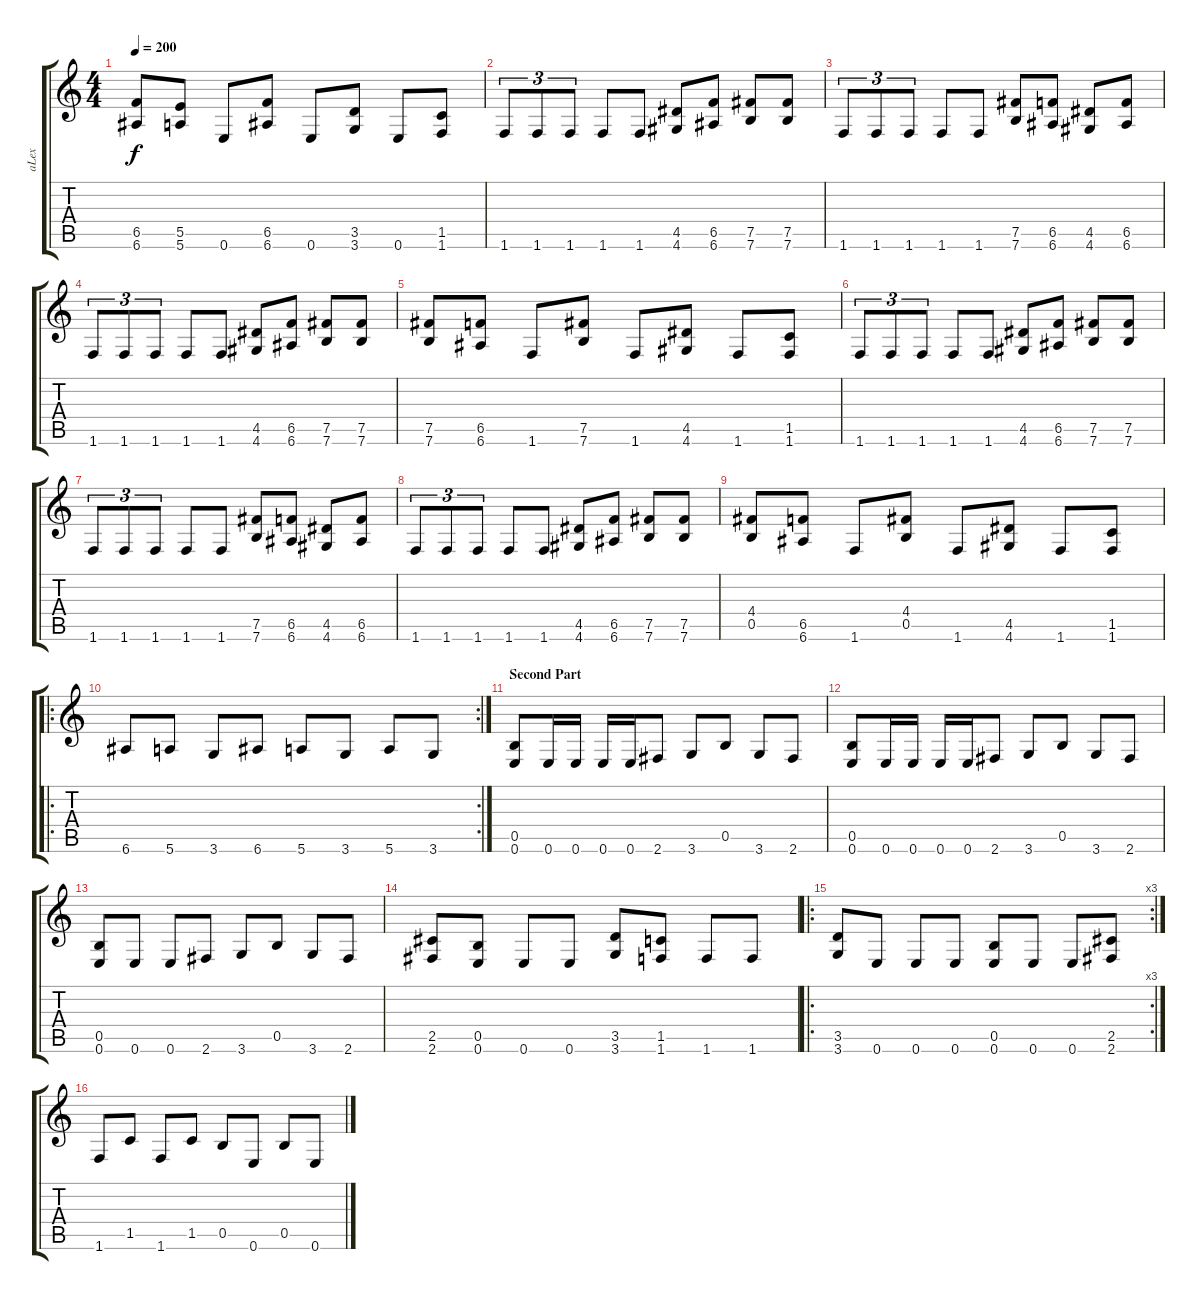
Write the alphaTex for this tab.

\track ("aLex" "aLex") {instrument distortionguitar}
\staff {score tabs}
\tuning (E4 B3 G3 D3 B2 E2) {hide}
\ts (4 4)
\tempo 200
\clef g2
\ks c
(6.5 6.6).8{dy f} (5.5 5.6).8 0.6.8 (6.5 6.6).8 0.6.8 (3.5 3.6).8 0.6.8 (1.5 1.6).8 |
1.6.8{tu (3 2)} 1.6.8{tu (3 2)} 1.6.8{tu (3 2)} 1.6.8 1.6.8 (4.5 4.6).8 (6.5 6.6).8 (7.5 7.6).8 (7.5 7.6).8 |
1.6.8{tu (3 2)} 1.6.8{tu (3 2)} 1.6.8{tu (3 2)} 1.6.8 1.6.8 (7.5 7.6).8 (6.5 6.6).8 (4.5 4.6).8 (6.5 6.6).8 |
1.6.8{tu (3 2)} 1.6.8{tu (3 2)} 1.6.8{tu (3 2)} 1.6.8 1.6.8 (4.5 4.6).8 (6.5 6.6).8 (7.5 7.6).8 (7.5 7.6).8 |
(7.5 7.6).8 (6.5 6.6).8 1.6.8 (7.5 7.6).8 1.6.8 (4.5 4.6).8 1.6.8 (1.5 1.6).8 |
1.6.8{tu (3 2)} 1.6.8{tu (3 2)} 1.6.8{tu (3 2)} 1.6.8 1.6.8 (4.5 4.6).8 (6.5 6.6).8 (7.5 7.6).8 (7.5 7.6).8 |
1.6.8{tu (3 2)} 1.6.8{tu (3 2)} 1.6.8{tu (3 2)} 1.6.8 1.6.8 (7.5 7.6).8 (6.5 6.6).8 (4.5 4.6).8 (6.5 6.6).8 |
1.6.8{tu (3 2)} 1.6.8{tu (3 2)} 1.6.8{tu (3 2)} 1.6.8 1.6.8 (4.5 4.6).8 (6.5 6.6).8 (7.5 7.6).8 (7.5 7.6).8 |
(4.4 0.5).8 (6.5 6.6).8 1.6.8 (4.4 0.5).8 1.6.8 (4.5 4.6).8 1.6.8 (1.5 1.6).8 |
\ro
\rc 2
6.6.8 5.6.8 3.6.8 6.6.8 5.6.8 3.6.8 5.6.8 3.6.8 |
\section ("" "Second Part")
(0.5 0.6).8 0.6.16 0.6.16 0.6.16 0.6.16 2.6.8 3.6.8 0.5.8 3.6.8 2.6.8 |
(0.5 0.6).8 0.6.16 0.6.16 0.6.16 0.6.16 2.6.8 3.6.8 0.5.8 3.6.8 2.6.8 |
(0.5 0.6).8 0.6.8 0.6.8 2.6.8 3.6.8 0.5.8 3.6.8 2.6.8 |
(2.5 2.6).8 (0.5 0.6).8 0.6.8 0.6.8 (3.5 3.6).8 (1.5 1.6).8 1.6.8 1.6.8 |
\ro
\rc 3
(3.5 3.6).8 0.6.8 0.6.8 0.6.8 (0.5 0.6).8 0.6.8 0.6.8 (2.5 2.6).8 |
1.6.8 1.5.8 1.6.8 1.5.8 0.5.8 0.6.8 0.5.8 0.6.8
